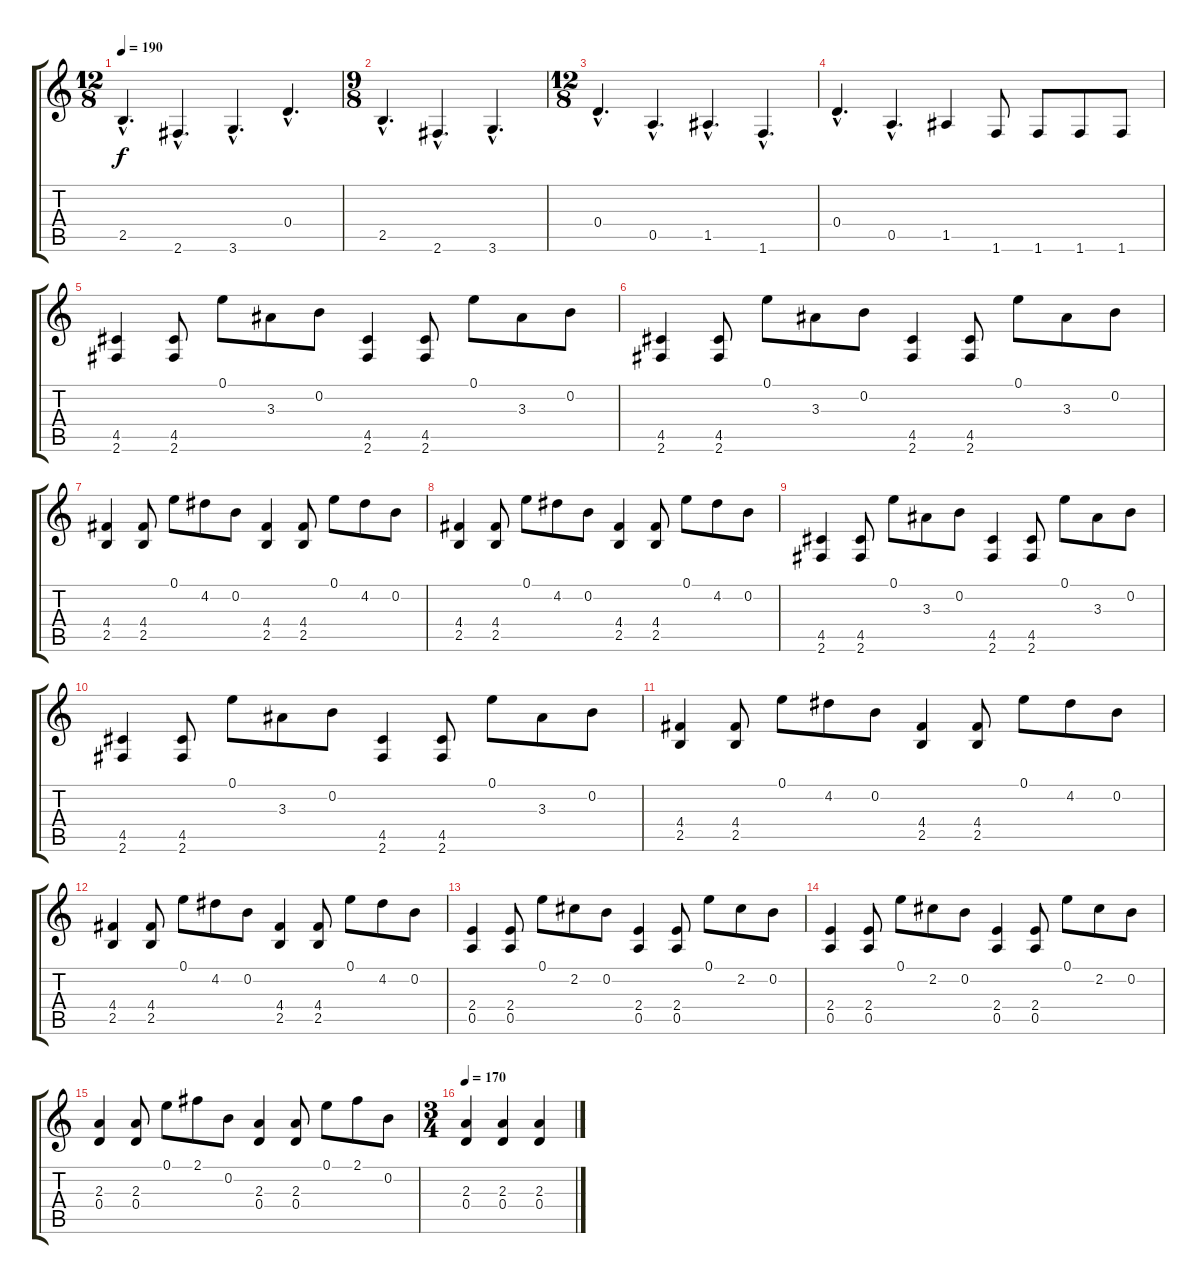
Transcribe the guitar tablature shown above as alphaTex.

\track "" {instrument overdrivenguitar}
\staff {score tabs}
\tuning (E4 B3 G3 D3 A2 E2) {hide}
\ts (12 8)
\tempo 190
\clef g2
\ks c
2.5{hac}.4{d dy f} 2.6{hac}.4{d} 3.6{hac}.4{d} 0.4{hac}.4{d} |
\ts (9 8)
2.5{hac}.4{d} 2.6{hac}.4{d} 3.6{hac}.4{d} |
\ts (12 8)
0.4{hac}.4{d} 0.5{hac}.4{d} 1.5{hac}.4{d} 1.6{hac}.4{d} |
0.4{hac}.4{d} 0.5{hac}.4{d} 1.5.4 1.6.8 1.6.8 1.6.8 1.6.8 |
(4.5 2.6).4 (4.5 2.6).8 0.1.8 3.3.8 0.2.8 (4.5 2.6).4 (4.5 2.6).8 0.1.8 3.3.8 0.2.8 |
(4.5 2.6).4 (4.5 2.6).8 0.1.8 3.3.8 0.2.8 (4.5 2.6).4 (4.5 2.6).8 0.1.8 3.3.8 0.2.8 |
(4.4 2.5).4 (4.4 2.5).8 0.1.8 4.2.8 0.2.8 (4.4 2.5).4 (4.4 2.5).8 0.1.8 4.2.8 0.2.8 |
(4.4 2.5).4 (4.4 2.5).8 0.1.8 4.2.8 0.2.8 (4.4 2.5).4 (4.4 2.5).8 0.1.8 4.2.8 0.2.8 |
(4.5 2.6).4 (4.5 2.6).8 0.1.8 3.3.8 0.2.8 (4.5 2.6).4 (4.5 2.6).8 0.1.8 3.3.8 0.2.8 |
(4.5 2.6).4 (4.5 2.6).8 0.1.8 3.3.8 0.2.8 (4.5 2.6).4 (4.5 2.6).8 0.1.8 3.3.8 0.2.8 |
(4.4 2.5).4 (4.4 2.5).8 0.1.8 4.2.8 0.2.8 (4.4 2.5).4 (4.4 2.5).8 0.1.8 4.2.8 0.2.8 |
(4.4 2.5).4 (4.4 2.5).8 0.1.8 4.2.8 0.2.8 (4.4 2.5).4 (4.4 2.5).8 0.1.8 4.2.8 0.2.8 |
(2.4 0.5).4 (2.4 0.5).8 0.1.8 2.2.8 0.2.8 (2.4 0.5).4 (2.4 0.5).8 0.1.8 2.2.8 0.2.8 |
(2.4 0.5).4 (2.4 0.5).8 0.1.8 2.2.8 0.2.8 (2.4 0.5).4 (2.4 0.5).8 0.1.8 2.2.8 0.2.8 |
(2.3 0.4).4 (2.3 0.4).8 0.1.8 2.1.8 0.2.8 (2.3 0.4).4 (2.3 0.4).8 0.1.8 2.1.8 0.2.8 |
\ts (3 4)
\tempo 167
\tempo 170
(2.3 0.4).4 (2.3 0.4).4 (2.3 0.4).4
